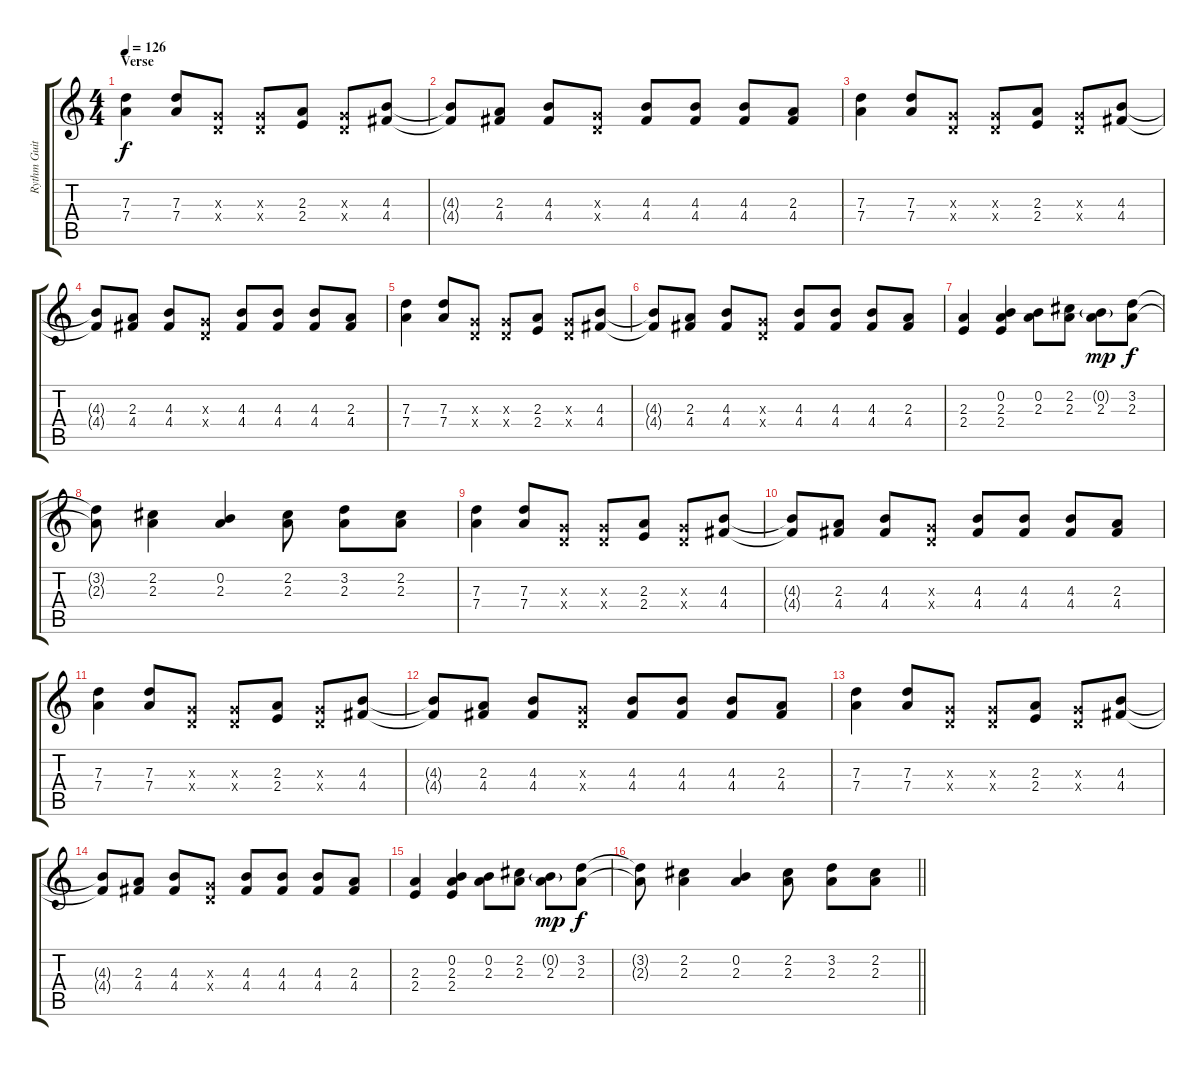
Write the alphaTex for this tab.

\track ("Rythm Guitar" "Rythm Guit") {instrument electricguitarclean}
\staff {score tabs}
\tuning (E4 B3 G3 D3 A2 E2) {hide}
\ts (4 4)
\section ("" "Verse")
\tempo 126
\clef g2
\ks c
(7.3 7.4).4{dy f} (7.3 7.4).8 (0.3{x} 0.4{x}).8 (0.3{x} 0.4{x}).8 (2.3 2.4).8 (0.3{x} 0.4{x}).8 (4.3 4.4).8 |
(4.3{t} 4.4{t}).8 (2.3 4.4).8 (4.3 4.4).8 (0.3{x} 0.4{x}).8 (4.3 4.4).8 (4.3 4.4).8 (4.3 4.4).8 (2.3 4.4).8 |
(7.3 7.4).4 (7.3 7.4).8 (0.3{x} 0.4{x}).8 (0.3{x} 0.4{x}).8 (2.3 2.4).8 (0.3{x} 0.4{x}).8 (4.3 4.4).8 |
(4.3{t} 4.4{t}).8 (2.3 4.4).8 (4.3 4.4).8 (0.3{x} 0.4{x}).8 (4.3 4.4).8 (4.3 4.4).8 (4.3 4.4).8 (2.3 4.4).8 |
(7.3 7.4).4 (7.3 7.4).8 (0.3{x} 0.4{x}).8 (0.3{x} 0.4{x}).8 (2.3 2.4).8 (0.3{x} 0.4{x}).8 (4.3 4.4).8 |
(4.3{t} 4.4{t}).8 (2.3 4.4).8 (4.3 4.4).8 (0.3{x} 0.4{x}).8 (4.3 4.4).8 (4.3 4.4).8 (4.3 4.4).8 (2.3 4.4).8 |
(2.3 2.4).4 (0.2 2.3 2.4).4 (0.2 2.3).8 (2.2 2.3).8 (0.2{g} 2.3).8{dy mp} (3.2 2.3).8{dy f} |
(3.2{t} 2.3{t}).8 (2.2 2.3).4 (0.2 2.3).4 (2.2 2.3).8 (3.2 2.3).8 (2.2 2.3).8 |
(7.3 7.4).4 (7.3 7.4).8 (0.3{x} 0.4{x}).8 (0.3{x} 0.4{x}).8 (2.3 2.4).8 (0.3{x} 0.4{x}).8 (4.3 4.4).8 |
(4.3{t} 4.4{t}).8 (2.3 4.4).8 (4.3 4.4).8 (0.3{x} 0.4{x}).8 (4.3 4.4).8 (4.3 4.4).8 (4.3 4.4).8 (2.3 4.4).8 |
(7.3 7.4).4 (7.3 7.4).8 (0.3{x} 0.4{x}).8 (0.3{x} 0.4{x}).8 (2.3 2.4).8 (0.3{x} 0.4{x}).8 (4.3 4.4).8 |
(4.3{t} 4.4{t}).8 (2.3 4.4).8 (4.3 4.4).8 (0.3{x} 0.4{x}).8 (4.3 4.4).8 (4.3 4.4).8 (4.3 4.4).8 (2.3 4.4).8 |
(7.3 7.4).4 (7.3 7.4).8 (0.3{x} 0.4{x}).8 (0.3{x} 0.4{x}).8 (2.3 2.4).8 (0.3{x} 0.4{x}).8 (4.3 4.4).8 |
(4.3{t} 4.4{t}).8 (2.3 4.4).8 (4.3 4.4).8 (0.3{x} 0.4{x}).8 (4.3 4.4).8 (4.3 4.4).8 (4.3 4.4).8 (2.3 4.4).8 |
(2.3 2.4).4 (0.2 2.3 2.4).4 (0.2 2.3).8 (2.2 2.3).8 (0.2{g} 2.3).8{dy mp} (3.2 2.3).8{dy f} |
\barLineRight lightlight
(3.2{t} 2.3{t}).8 (2.2 2.3).4 (0.2 2.3).4 (2.2 2.3).8 (3.2 2.3).8 (2.2 2.3).8
